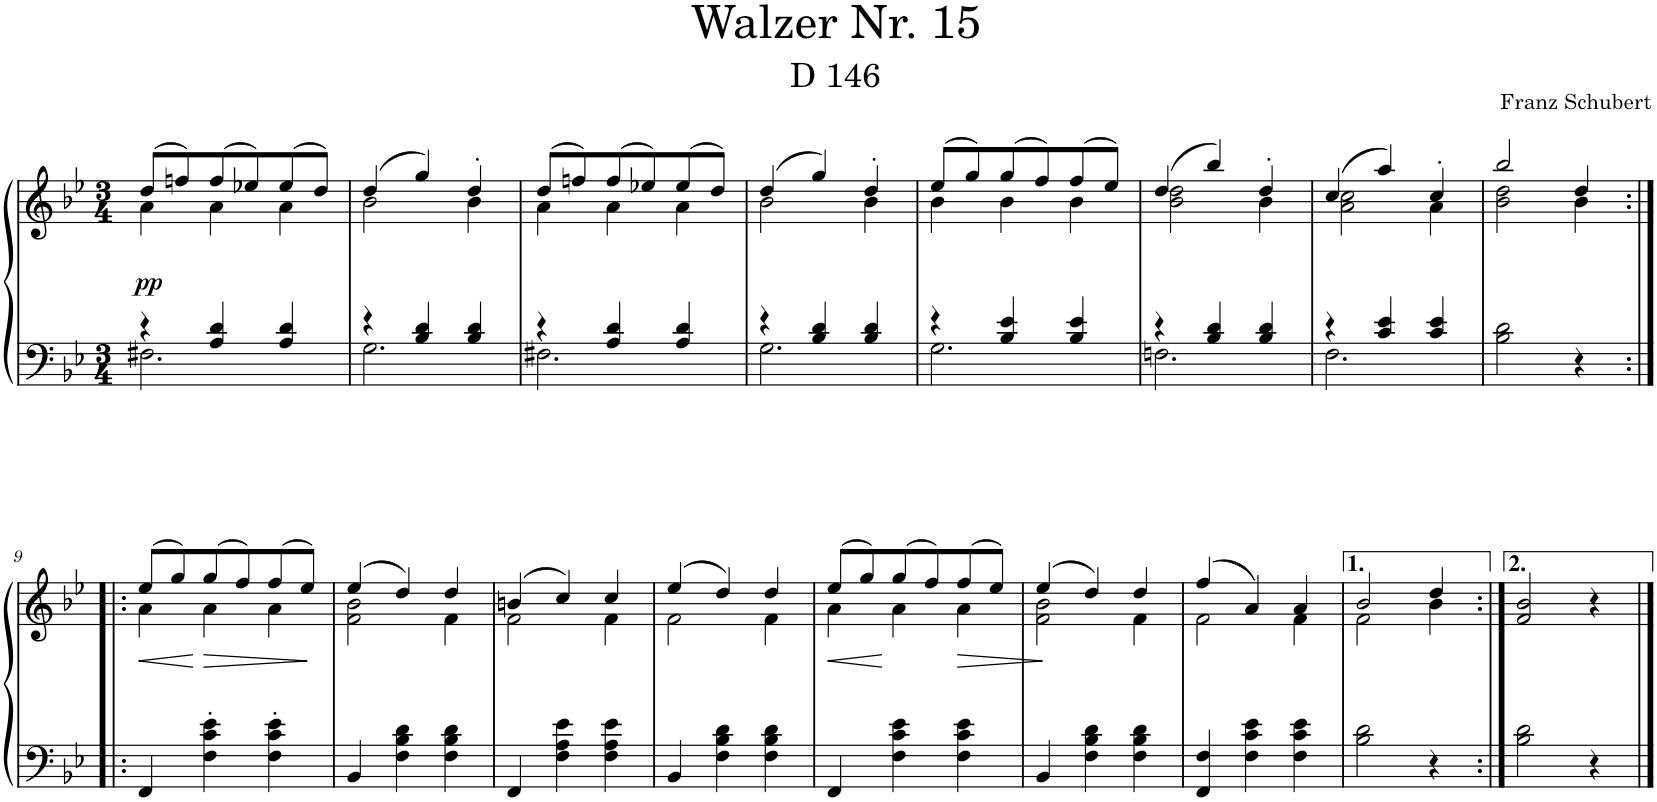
**kern	**kern	**dynam
*part1	*part1	*part1
*staff2	*staff1	*staff1/2
*I"Piano	*	*
*I'Pno.	*	*
*clefF4	*clefG2	*
*k[b-e-]	*k[b-e-]	*
*M3/4	*M3/4	*
=1	=1	=1
*^	*^	*
!	!	!	!	!LO:DY:b
4r	2.F#X\	(8dd/L	4a\	pp
.	.	8ffn/)	.	.
4A/ 4d/	.	(8ff/	4a\	.
.	.	8ee-X/)	.	.
4A/ 4d/	.	(8ee-/	4a\	.
.	.	8dd/J)	.	.
=2	=2	=2	=2	=2
4r	2.G\	(4dd/	2b-\	.
4B-/ 4d/	.	4gg/)	.	.
4B-/ 4d/	.	4dd'/	4b-\	.
=3	=3	=3	=3	=3
4r	2.F#X\	(8dd/L	4a\	.
.	.	8ffn/)	.	.
4A/ 4d/	.	(8ff/	4a\	.
.	.	8ee-X/)	.	.
4A/ 4d/	.	(8ee-/	4a\	.
.	.	8dd/J)	.	.
=4	=4	=4	=4	=4
4r	2.G\	(4dd/	2b-\	.
4B-/ 4d/	.	4gg/)	.	.
4B-/ 4d/	.	4dd'/	4b-\	.
=5	=5	=5	=5	=5
4r	2.G\	(8ee-/L	4b-\	.
.	.	8gg/)	.	.
4B-/ 4e-/	.	(8gg/	4b-\	.
.	.	8ff/)	.	.
4B-/ 4e-/	.	(8ff/	4b-\	.
.	.	8ee-/J)	.	.
=6	=6	=6	=6	=6
4r	2.Fn\	(4dd/	2b-\ 2dd\	.
4B-/ 4d/	.	4bb-/)	.	.
4B-/ 4d/	.	4dd'/	4b-\	.
=7	=7	=7	=7	=7
4r	2.F\	(4cc/	2a\ 2cc\	.
4c/ 4e-/	.	4aa/)	.	.
4c/ 4e-/	.	4cc'/	4a\	.
*v	*v	*	*	*
=8	=8	=8	=8
2B-\ 2d\	2bb-/	2b-\ 2dd\	.
4r	4dd/	4b-\	.
!!LO:LB:g=z	!!
=9:|!|:	=9:|!|:	=9:|!|:	=9:|!|:
!	!	!	!LO:HP:b
4FF/	(8ee-/L	4a\	<
.	8gg/)	.	.
!	!	!	!LO:HP:n=1:b
4F\' 4c\' 4e-\'	(8gg/	4a\	[ >
.	8ff/)	.	.
4F\' 4c\' 4e-\'	(8ff/	4a\	]
.	8ee-/J)	.	.
=10	=10	=10	=10
4BB-/	(4ee-/	2f\ 2b-\	.
4F\ 4B-\ 4d\	4dd/)	.	.
4F\ 4B-\ 4d\	4dd/	4f\	.
=11	=11	=11	=11
4FF/	(4bn/	2f\	.
4F\ 4A\ 4e-\	4cc/)	.	.
4F\ 4A\ 4e-\	4cc/	4f\	.
=12	=12	=12	=12
4BB-/	(4ee-/	2f\	.
4F\ 4B-\ 4d\	4dd/)	.	.
4F\ 4B-\ 4d\	4dd/	4f\	.
=13	=13	=13	=13
!	!	!	!LO:HP:b
4FF/	(8ee-/L	4a\	<
.	8gg/)	.	.
4F\ 4c\ 4e-\	(8gg/	4a\	[
.	8ff/)	.	.
!	!	!	!LO:HP:b
4F\ 4c\ 4e-\	(8ff/	4a\	>
.	8ee-/J)	.	.
*	*v	*v	*
.	.	]
=14	=14	=14
*	*^	*
4BB-/	(4ee-/	2f\ 2b-\	.
4F\ 4B-\ 4d\	4dd/)	.	.
4F\ 4B-\ 4d\	4dd/	4f\	.
=15	=15	=15	=15
4FF/ 4F/	(4ff/	2f\	.
4F\ 4c\ 4e-\	4a/)	.	.
4F\ 4c\ 4e-\	4a/	4f\	.
=16	=16	=16	=16
2B-\ 2d\	2b-/	2f\	.
4r	4dd/	4b-\	.
*	*v	*v	*
=16X1:|!	=16X1:|!	=16X1:|!
2B-\ 2d\	2f/ 2b-/	.
4r	4r	.
==	==	==
*-	*-	*-
